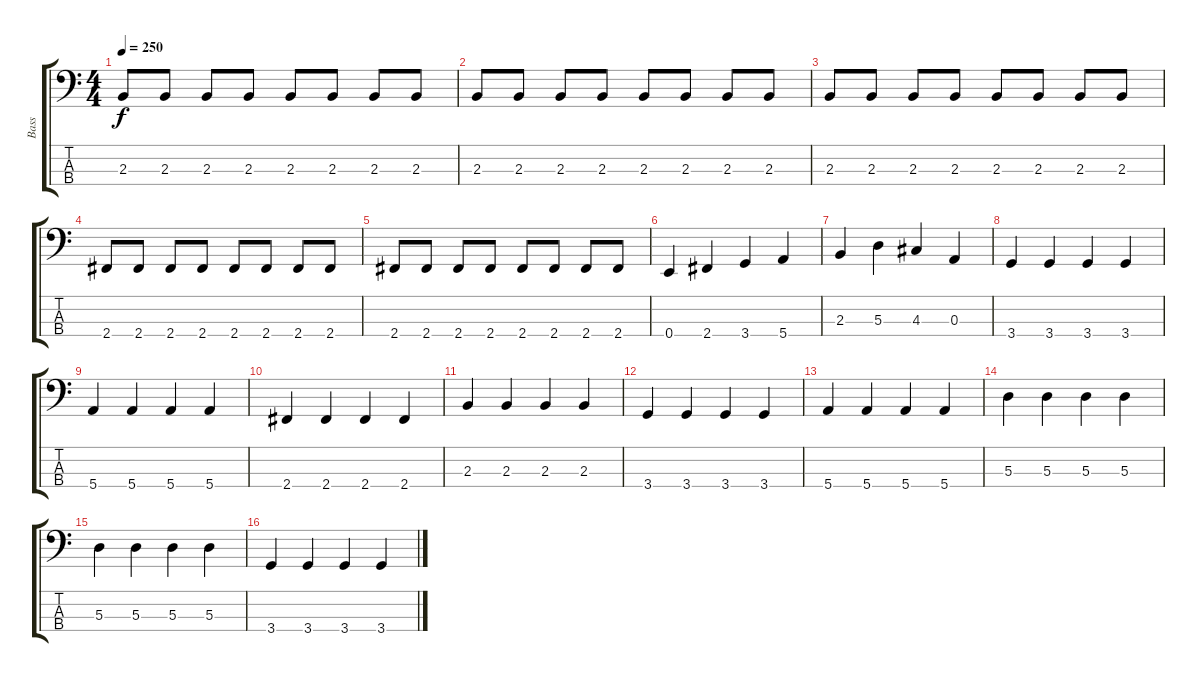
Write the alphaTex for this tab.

\track ("Bass" "Bass") {instrument electricbassfinger}
\staff {score tabs}
\tuning (G2 D2 A1 E1) {hide}
\ts (4 4)
\tempo 250
\clef f4
\ks c
2.3.8{dy f} 2.3.8 2.3.8 2.3.8 2.3.8 2.3.8 2.3.8 2.3.8 |
2.3.8 2.3.8 2.3.8 2.3.8 2.3.8 2.3.8 2.3.8 2.3.8 |
2.3.8 2.3.8 2.3.8 2.3.8 2.3.8 2.3.8 2.3.8 2.3.8 |
2.4.8 2.4.8 2.4.8 2.4.8 2.4.8 2.4.8 2.4.8 2.4.8 |
2.4.8 2.4.8 2.4.8 2.4.8 2.4.8 2.4.8 2.4.8 2.4.8 |
0.4.4 2.4.4 3.4.4 5.4.4 |
2.3.4 5.3.4 4.3.4 0.3.4 |
3.4.4 3.4.4 3.4.4 3.4.4 |
5.4.4 5.4.4 5.4.4 5.4.4 |
2.4.4 2.4.4 2.4.4 2.4.4 |
2.3.4 2.3.4 2.3.4 2.3.4 |
3.4.4 3.4.4 3.4.4 3.4.4 |
5.4.4 5.4.4 5.4.4 5.4.4 |
5.3.4 5.3.4 5.3.4 5.3.4 |
5.3.4 5.3.4 5.3.4 5.3.4 |
3.4.4 3.4.4 3.4.4 3.4.4
